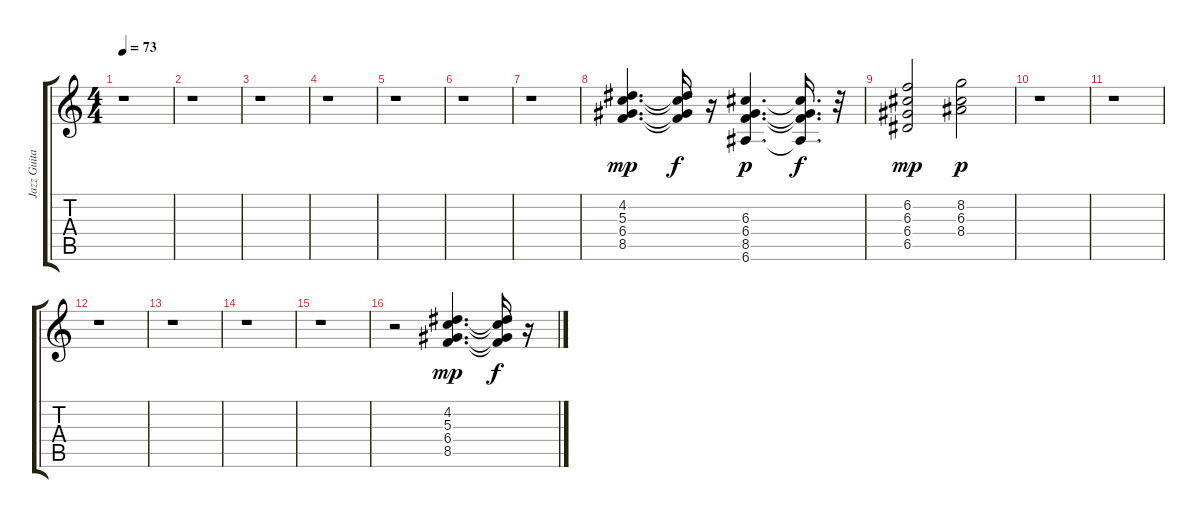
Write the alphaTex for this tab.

\track ("Jazz Guitar" "Jazz Guita") {instrument electricguitarjazz}
\staff {score tabs}
\tuning (E4 B3 G3 D3 A2 E2) {hide}
\ts (4 4)
\tempo 73
\clef g2
\ks c
r.1{dy p} |
r.1 |
r.1 |
r.1 |
r.1 |
r.1 |
r.1 |
(4.2 5.3 6.4 8.5).4{d dy mp} (4.2{t} 5.3{t} 6.4{t} 8.5{t}).16{dy f} r.16 (6.3 6.4 8.5 6.6).4{d dy p} (6.3{t} 6.4{t} 8.5{t} 6.6{t}).16{d dy f} r.32 |
(6.2 6.3 6.4 6.5).2{dy mp} (8.2 6.3 8.4).2{dy p} |
r.1 |
r.1 |
r.1 |
r.1 |
r.1 |
r.1 |
r.2 (4.2 5.3 6.4 8.5).4{d dy mp} (4.2{t} 5.3{t} 6.4{t} 8.5{t}).16{dy f} r.16
